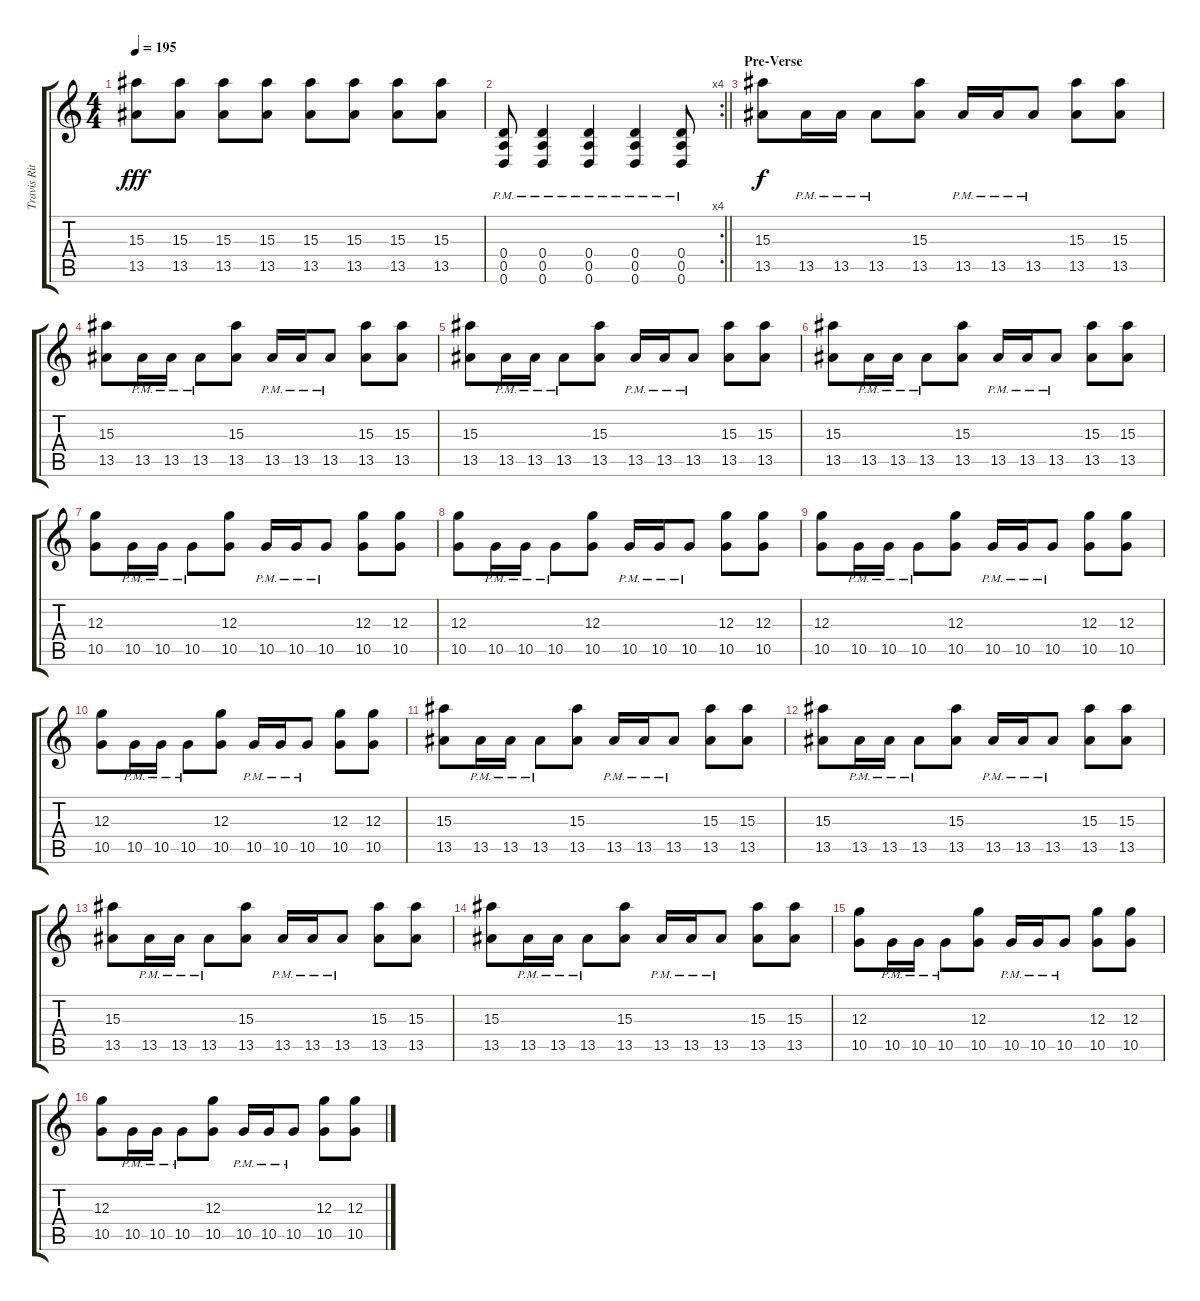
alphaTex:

\track ("Travis Ritcher" "Travis Rit") {instrument distortionguitar}
\staff {score tabs}
\tuning (E4 B3 G3 D3 A2 D2) {hide}
\ts (4 4)
\tempo 195
\clef g2
\ks c
(15.3 13.5).8{dy fff} (15.3 13.5).8 (15.3 13.5).8 (15.3 13.5).8 (15.3 13.5).8 (15.3 13.5).8 (15.3 13.5).8 (15.3 13.5).8 |
\rc 4
\barLineRight lightlight
(0.4{pm} 0.5{pm} 0.6{pm}).8 (0.4{pm} 0.5{pm} 0.6{pm}).4 (0.4{pm} 0.5{pm} 0.6{pm}).4 (0.4{pm} 0.5{pm} 0.6{pm}).4 (0.4{pm} 0.5{pm} 0.6{pm}).8 |
\section ("" "Pre-Verse")
(15.3 13.5).8{dy f} 13.5{pm}.16 13.5{pm}.16 13.5{pm}.8 (15.3 13.5).8 13.5{pm}.16 13.5{pm}.16 13.5{pm}.8 (15.3 13.5).8 (15.3 13.5).8 |
(15.3 13.5).8 13.5{pm}.16 13.5{pm}.16 13.5{pm}.8 (15.3 13.5).8 13.5{pm}.16 13.5{pm}.16 13.5{pm}.8 (15.3 13.5).8 (15.3 13.5).8 |
(15.3 13.5).8 13.5{pm}.16 13.5{pm}.16 13.5{pm}.8 (15.3 13.5).8 13.5{pm}.16 13.5{pm}.16 13.5{pm}.8 (15.3 13.5).8 (15.3 13.5).8 |
(15.3 13.5).8 13.5{pm}.16 13.5{pm}.16 13.5{pm}.8 (15.3 13.5).8 13.5{pm}.16 13.5{pm}.16 13.5{pm}.8 (15.3 13.5).8 (15.3 13.5).8 |
(12.3 10.5).8 10.5{pm}.16 10.5{pm}.16 10.5{pm}.8 (12.3 10.5).8 10.5{pm}.16 10.5{pm}.16 10.5{pm}.8 (12.3 10.5).8 (12.3 10.5).8 |
(12.3 10.5).8 10.5{pm}.16 10.5{pm}.16 10.5{pm}.8 (12.3 10.5).8 10.5{pm}.16 10.5{pm}.16 10.5{pm}.8 (12.3 10.5).8 (12.3 10.5).8 |
(12.3 10.5).8 10.5{pm}.16 10.5{pm}.16 10.5{pm}.8 (12.3 10.5).8 10.5{pm}.16 10.5{pm}.16 10.5{pm}.8 (12.3 10.5).8 (12.3 10.5).8 |
(12.3 10.5).8 10.5{pm}.16 10.5{pm}.16 10.5{pm}.8 (12.3 10.5).8 10.5{pm}.16 10.5{pm}.16 10.5{pm}.8 (12.3 10.5).8 (12.3 10.5).8 |
(15.3 13.5).8 13.5{pm}.16 13.5{pm}.16 13.5{pm}.8 (15.3 13.5).8 13.5{pm}.16 13.5{pm}.16 13.5{pm}.8 (15.3 13.5).8 (15.3 13.5).8 |
(15.3 13.5).8 13.5{pm}.16 13.5{pm}.16 13.5{pm}.8 (15.3 13.5).8 13.5{pm}.16 13.5{pm}.16 13.5{pm}.8 (15.3 13.5).8 (15.3 13.5).8 |
(15.3 13.5).8 13.5{pm}.16 13.5{pm}.16 13.5{pm}.8 (15.3 13.5).8 13.5{pm}.16 13.5{pm}.16 13.5{pm}.8 (15.3 13.5).8 (15.3 13.5).8 |
(15.3 13.5).8 13.5{pm}.16 13.5{pm}.16 13.5{pm}.8 (15.3 13.5).8 13.5{pm}.16 13.5{pm}.16 13.5{pm}.8 (15.3 13.5).8 (15.3 13.5).8 |
(12.3 10.5).8 10.5{pm}.16 10.5{pm}.16 10.5{pm}.8 (12.3 10.5).8 10.5{pm}.16 10.5{pm}.16 10.5{pm}.8 (12.3 10.5).8 (12.3 10.5).8 |
(12.3 10.5).8 10.5{pm}.16 10.5{pm}.16 10.5{pm}.8 (12.3 10.5).8 10.5{pm}.16 10.5{pm}.16 10.5{pm}.8 (12.3 10.5).8 (12.3 10.5).8
